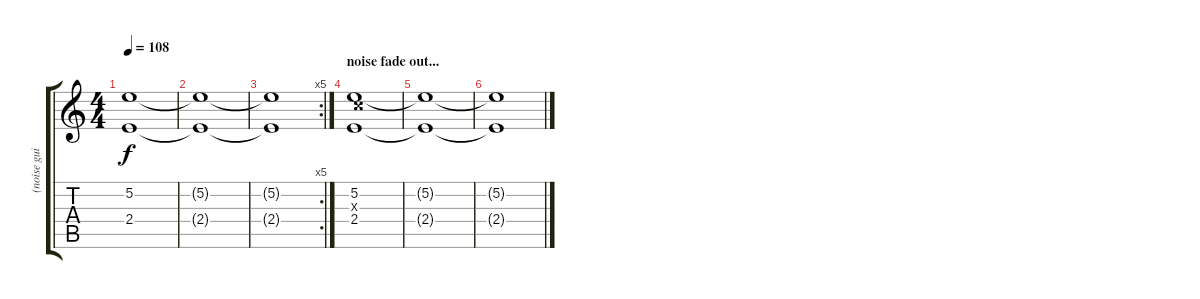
\track ("(noise guitar 1)" "(noise gui") {instrument distortionguitar}
\staff {score tabs}
\tuning (E4 B3 G3 D3 A2 E2) {hide}
\ts (4 4)
\tempo 108
\clef g2
\ks c
(5.2{t} 2.4{t}).1{dy f} |
(5.2{t} 2.4{t}).1{balance 0} |
\rc 5
(5.2{t} 2.4{t}).1 |
\section ("" "noise fade out...")
(5.2 5.3{x} 2.4).1{balance 8} |
(5.2{t} 2.4{t}).1 |
(5.2{t} 2.4{t}).1
